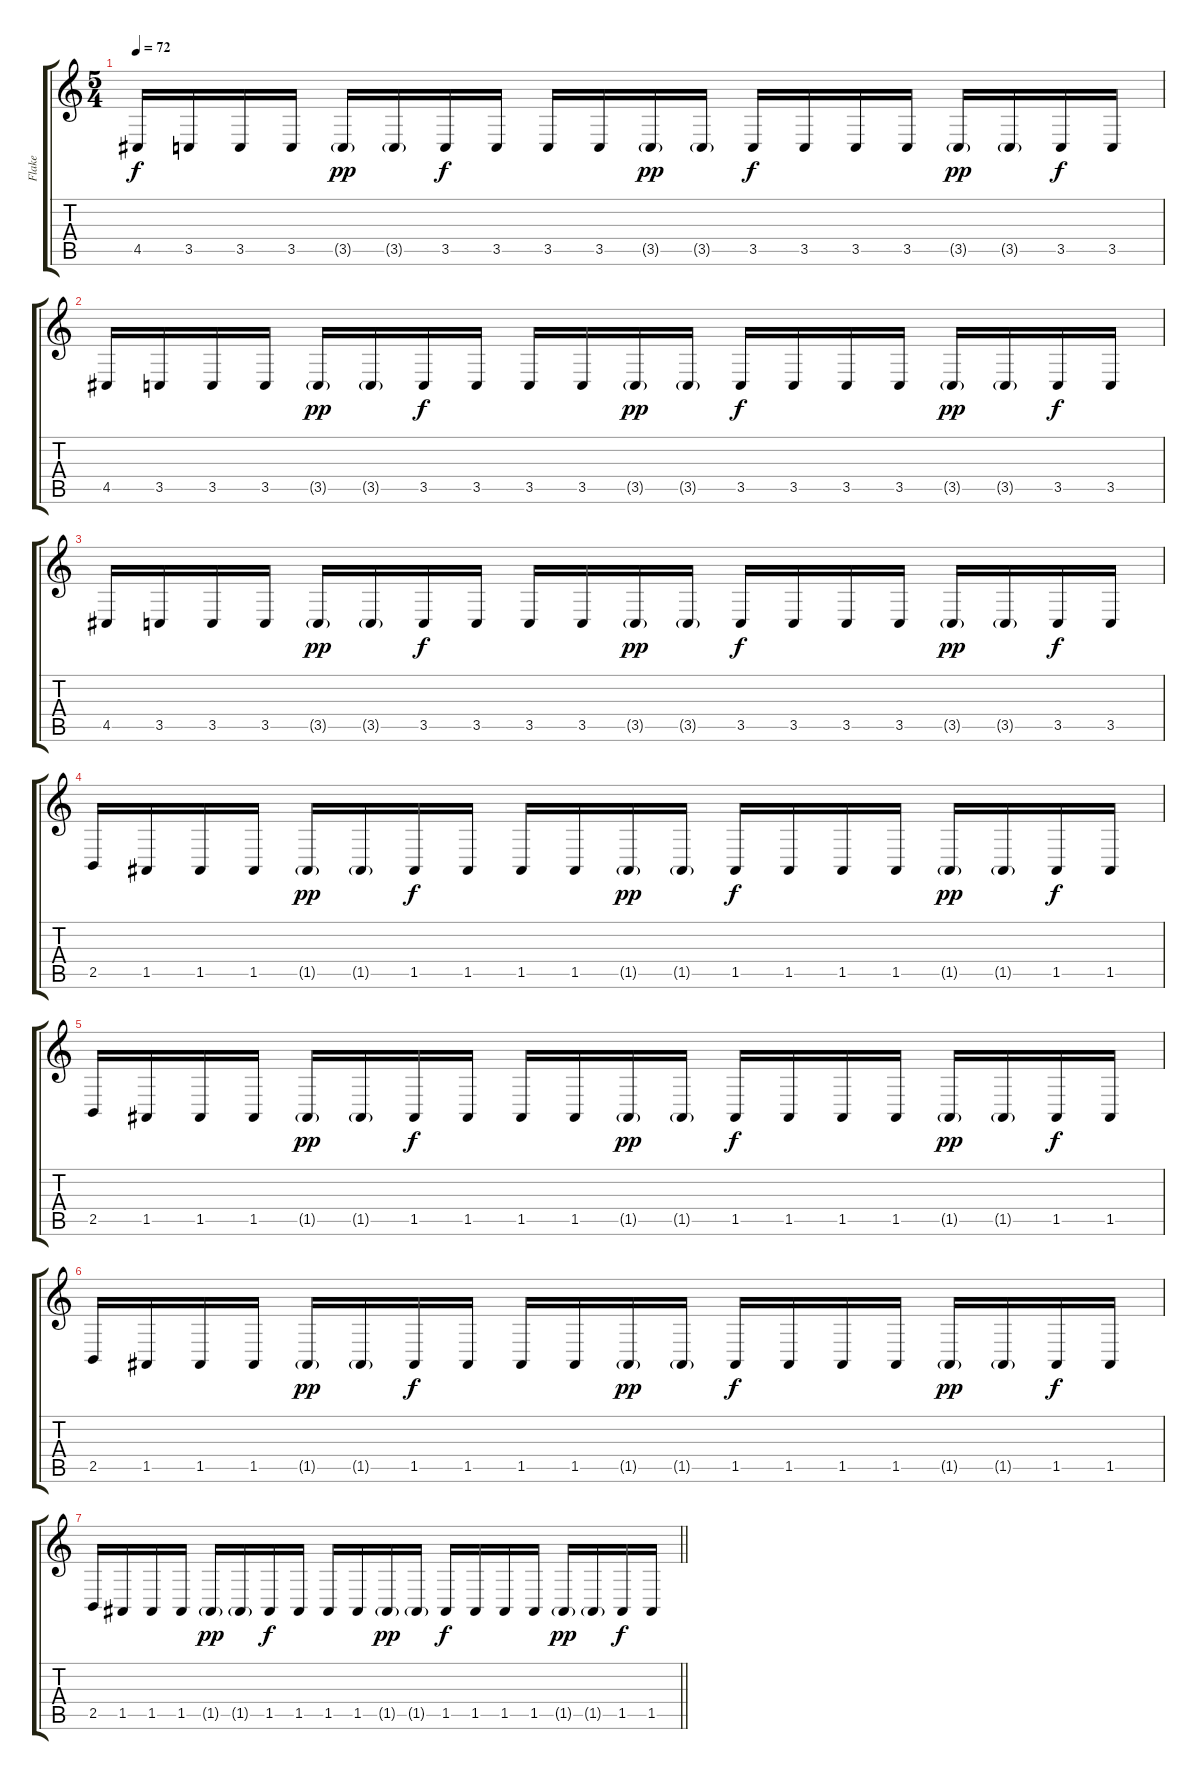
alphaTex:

\track ("Flake" "Flake") {instrument lead8bassandlead}
\staff {score tabs}
\tuning (E4 B3 G3 D3 A2 E2) {hide}
\ts (5 4)
\tempo 72
\clef g2
\ks c
4.5.16{dy f} 3.5.16 3.5.16 3.5.16 3.5{g}.16{dy pp} 3.5{g}.16 3.5.16{dy f} 3.5.16 3.5.16 3.5.16 3.5{g}.16{dy pp} 3.5{g}.16 3.5.16{dy f} 3.5.16 3.5.16 3.5.16 3.5{g}.16{dy pp} 3.5{g}.16 3.5.16{dy f} 3.5.16 |
4.5.16 3.5.16 3.5.16 3.5.16 3.5{g}.16{dy pp} 3.5{g}.16 3.5.16{dy f} 3.5.16 3.5.16 3.5.16 3.5{g}.16{dy pp} 3.5{g}.16 3.5.16{dy f} 3.5.16 3.5.16 3.5.16 3.5{g}.16{dy pp} 3.5{g}.16 3.5.16{dy f} 3.5.16 |
4.5.16 3.5.16 3.5.16 3.5.16 3.5{g}.16{dy pp} 3.5{g}.16 3.5.16{dy f} 3.5.16 3.5.16 3.5.16 3.5{g}.16{dy pp} 3.5{g}.16 3.5.16{dy f} 3.5.16 3.5.16 3.5.16 3.5{g}.16{dy pp} 3.5{g}.16 3.5.16{dy f} 3.5.16 |
2.5.16 1.5.16 1.5.16 1.5.16 1.5{g}.16{dy pp} 1.5{g}.16 1.5.16{dy f} 1.5.16 1.5.16 1.5.16 1.5{g}.16{dy pp} 1.5{g}.16 1.5.16{dy f} 1.5.16 1.5.16 1.5.16 1.5{g}.16{dy pp} 1.5{g}.16 1.5.16{dy f} 1.5.16 |
2.5.16 1.5.16 1.5.16 1.5.16 1.5{g}.16{dy pp} 1.5{g}.16 1.5.16{dy f} 1.5.16 1.5.16 1.5.16 1.5{g}.16{dy pp} 1.5{g}.16 1.5.16{dy f} 1.5.16 1.5.16 1.5.16 1.5{g}.16{dy pp} 1.5{g}.16 1.5.16{dy f} 1.5.16 |
2.5.16 1.5.16 1.5.16 1.5.16 1.5{g}.16{dy pp} 1.5{g}.16 1.5.16{dy f} 1.5.16 1.5.16 1.5.16 1.5{g}.16{dy pp} 1.5{g}.16 1.5.16{dy f} 1.5.16 1.5.16 1.5.16 1.5{g}.16{dy pp} 1.5{g}.16 1.5.16{dy f} 1.5.16 |
\barLineRight lightlight
2.5.16 1.5.16 1.5.16 1.5.16 1.5{g}.16{dy pp} 1.5{g}.16 1.5.16{dy f} 1.5.16 1.5.16 1.5.16 1.5{g}.16{dy pp} 1.5{g}.16 1.5.16{dy f} 1.5.16 1.5.16 1.5.16 1.5{g}.16{dy pp} 1.5{g}.16 1.5.16{dy f} 1.5.16
